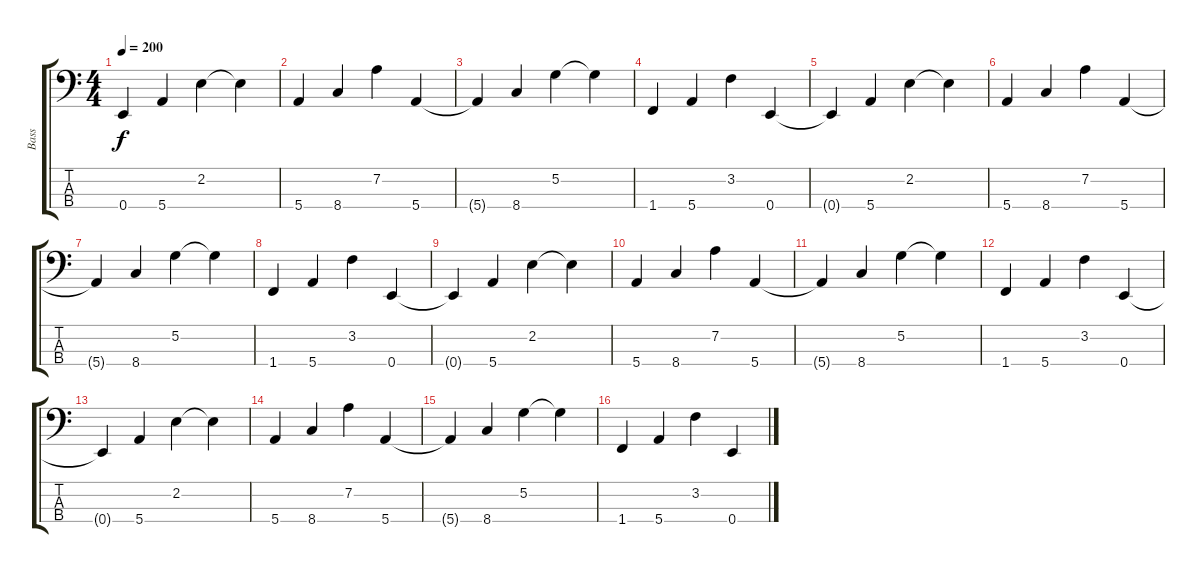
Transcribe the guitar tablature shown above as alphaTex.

\track ("Bass" "Bass") {instrument electricbassfinger}
\staff {score tabs}
\tuning (G2 D2 A1 E1) {hide}
\ts (4 4)
\tempo 200
\clef f4
\ks c
0.4{t}.4{dy f} 5.4.4 2.2.4 2.2{t}.4 |
5.4.4 8.4.4 7.2.4 5.4.4 |
5.4{t}.4 8.4.4 5.2.4 5.2{t}.4 |
1.4.4 5.4.4 3.2.4 0.4.4 |
0.4{t}.4 5.4.4 2.2.4 2.2{t}.4 |
5.4.4 8.4.4 7.2.4 5.4.4 |
5.4{t}.4 8.4.4 5.2.4 5.2{t}.4 |
1.4.4 5.4.4 3.2.4 0.4.4 |
0.4{t}.4 5.4.4 2.2.4 2.2{t}.4 |
5.4.4 8.4.4 7.2.4 5.4.4 |
5.4{t}.4 8.4.4 5.2.4 5.2{t}.4 |
1.4.4 5.4.4 3.2.4 0.4.4 |
0.4{t}.4 5.4.4 2.2.4 2.2{t}.4 |
5.4.4 8.4.4 7.2.4 5.4.4 |
5.4{t}.4 8.4.4 5.2.4 5.2{t}.4 |
1.4.4 5.4.4 3.2.4 0.4.4
